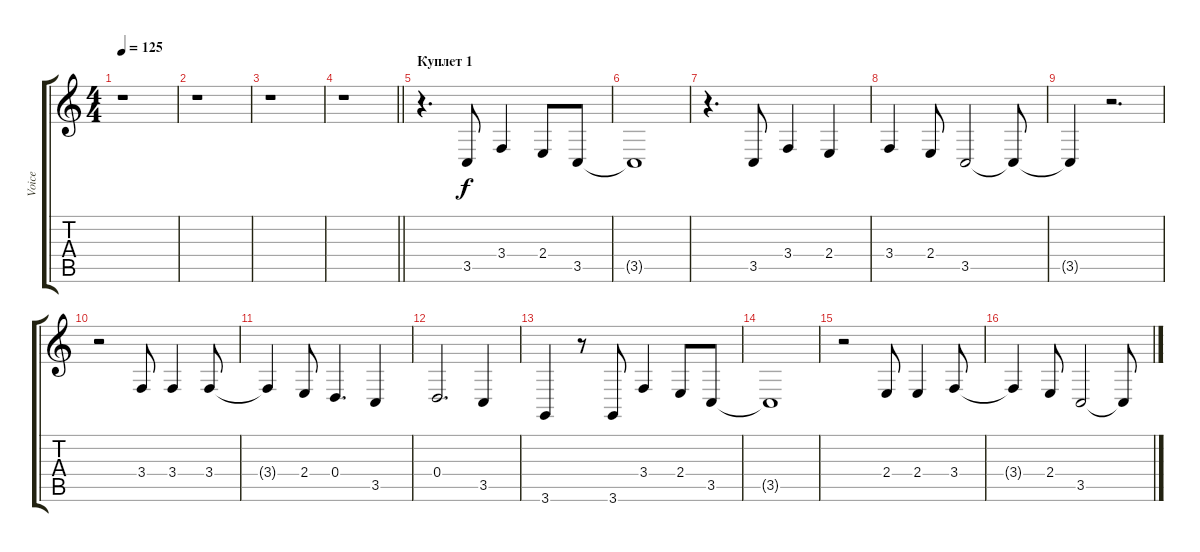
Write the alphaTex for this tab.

\track ("Voice" "Voice") {instrument altosax}
\staff {score tabs}
\tuning (E4 B3 G3 D3 A2 E2) {hide}
\ts (4 4)
\tempo 125
\clef g2
\ks c
r.1{dy f} |
r.1 |
r.1 |
\barLineRight lightlight
r.1 |
\section ("" "Куплет 1")
r.4{d} 3.5.8 3.4.4 2.4.8 3.5.8 |
3.5{t}.1 |
r.4{d} 3.5.8 3.4.4 2.4.4 |
3.4.4 2.4.8 3.5.2 3.5{t}.8 |
3.5{t}.4 r.2{d} |
r.2 3.4.8 3.4.4 3.4.8 |
3.4{t}.4 2.4.8 0.4.4{d} 3.5.4 |
0.4.2{d} 3.5.4 |
3.6.4 r.8 3.6.8 3.4.4 2.4.8 3.5.8 |
3.5{t}.1 |
r.2 2.4.8 2.4.4 3.4.8 |
3.4{t}.4 2.4.8 3.5.2 3.5{t}.8
